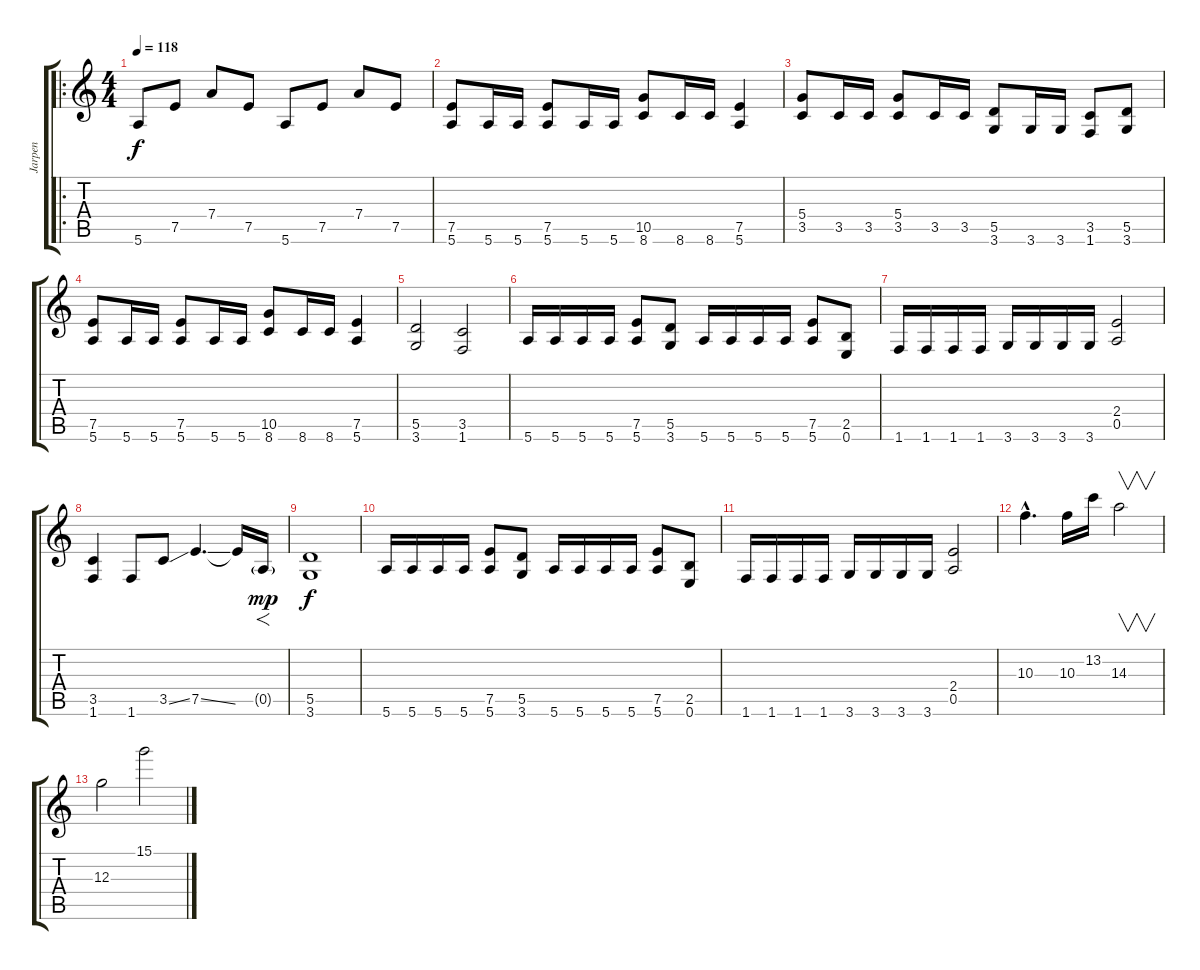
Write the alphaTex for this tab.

\track ("Jarpen" "Jarpen") {instrument distortionguitar}
\staff {score tabs}
\tuning (E4 B3 G3 D3 A2 E2) {hide}
\ro
\ts (4 4)
\tempo 118
\clef g2
\ks c
5.6.8{dy f instrument electricguitarmuted} 7.5.8 7.4.8 7.5.8 5.6.8 7.5.8 7.4.8 7.5.8 |
(7.5 5.6).8{instrument distortionguitar} 5.6.16{instrument electricguitarmuted} 5.6.16 (7.5 5.6).8{instrument distortionguitar} 5.6.16{instrument electricguitarmuted} 5.6.16 (10.5 8.6).8{instrument distortionguitar} 8.6.16{instrument electricguitarmuted} 8.6.16 (7.5 5.6).4{instrument distortionguitar} |
(5.4 3.5).8 3.5.16{instrument electricguitarmuted} 3.5.16 (5.4 3.5).8{instrument distortionguitar} 3.5.16{instrument electricguitarmuted} 3.5.16 (5.5 3.6).8{instrument distortionguitar} 3.6.16{instrument electricguitarmuted} 3.6.16 (3.5 1.6).8{instrument distortionguitar} (5.5 3.6).8 |
(7.5 5.6).8{instrument distortionguitar} 5.6.16{instrument electricguitarmuted} 5.6.16 (7.5 5.6).8{instrument distortionguitar} 5.6.16{instrument electricguitarmuted} 5.6.16 (10.5 8.6).8{instrument distortionguitar} 8.6.16{instrument electricguitarmuted} 8.6.16 (7.5 5.6).4{instrument distortionguitar} |
(5.5 3.6).2 (3.5 1.6).2 |
5.6.16{instrument electricguitarmuted} 5.6.16 5.6.16 5.6.16 (7.5 5.6).8{instrument distortionguitar} (5.5 3.6).8 5.6.16{instrument electricguitarmuted} 5.6.16 5.6.16 5.6.16 (7.5 5.6).8{instrument distortionguitar} (2.5 0.6).8 |
1.6.16{instrument electricguitarmuted} 1.6.16 1.6.16 1.6.16 3.6.16 3.6.16 3.6.16 3.6.16 (2.4 0.5).2{instrument distortionguitar} |
(3.5 1.6).4 1.6.8{instrument electricguitarmuted} 3.5{ss}.8{instrument distortionguitar} 7.5{ss}.4{d} 7.5{t}.16 0.5{g}.16{f dy mp} |
(5.5 3.6).1{dy f} |
5.6.16{instrument electricguitarmuted} 5.6.16 5.6.16 5.6.16 (7.5 5.6).8{instrument distortionguitar} (5.5 3.6).8 5.6.16{instrument electricguitarmuted} 5.6.16 5.6.16 5.6.16 (7.5 5.6).8{instrument distortionguitar} (2.5 0.6).8 |
1.6.16{instrument electricguitarmuted} 1.6.16 1.6.16 1.6.16 3.6.16 3.6.16 3.6.16 3.6.16 (2.4 0.5).2{instrument distortionguitar} |
10.3{hac}.4{d} 10.3.16 13.2.16 14.3.2{v} |
12.3.2 15.1.2{volume 4}
